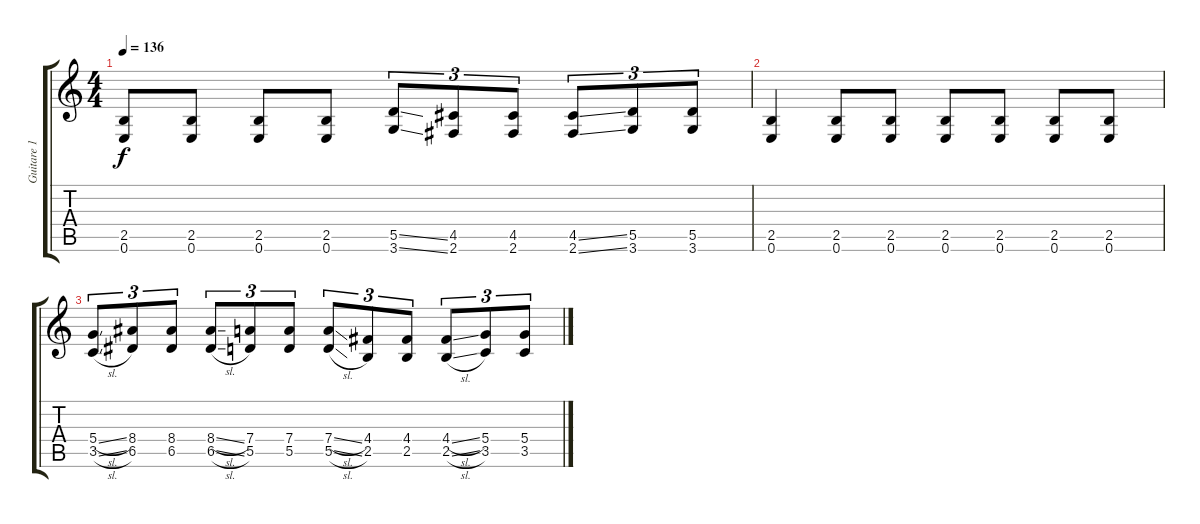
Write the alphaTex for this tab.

\track ("Guitare 1" "Guitare 1") {instrument overdrivenguitar}
\staff {score tabs}
\tuning (E4 B3 G3 D3 A2 E2) {hide}
\ts (4 4)
\tempo 136
\clef g2
\ks c
(2.5 0.6).8{dy f} (2.5 0.6).8 (2.5 0.6).8 (2.5 0.6).8 (5.5{ss} 3.6{ss}).8{tu (3 2)} (4.5 2.6).8{tu (3 2)} (4.5 2.6).8{tu (3 2)} (4.5{ss} 2.6{ss}).8{tu (3 2)} (5.5 3.6).8{tu (3 2)} (5.5 3.6).8{tu (3 2)} |
(2.5 0.6).4 (2.5 0.6).8 (2.5 0.6).8 (2.5 0.6).8 (2.5 0.6).8 (2.5 0.6).8 (2.5 0.6).8 |
(5.4{sl} 3.5{sl}).8{tu (3 2)} (8.4 6.5).8{tu (3 2)} (8.4 6.5).8{tu (3 2)} (8.4{sl} 6.5{sl}).8{tu (3 2)} (7.4 5.5).8{tu (3 2)} (7.4 5.5).8{tu (3 2)} (7.4{sl} 5.5{sl}).8{tu (3 2)} (4.4 2.5).8{tu (3 2)} (4.4 2.5).8{tu (3 2)} (4.4{sl} 2.5{sl}).8{tu (3 2)} (5.4 3.5).8{tu (3 2)} (5.4 3.5).8{tu (3 2)}
